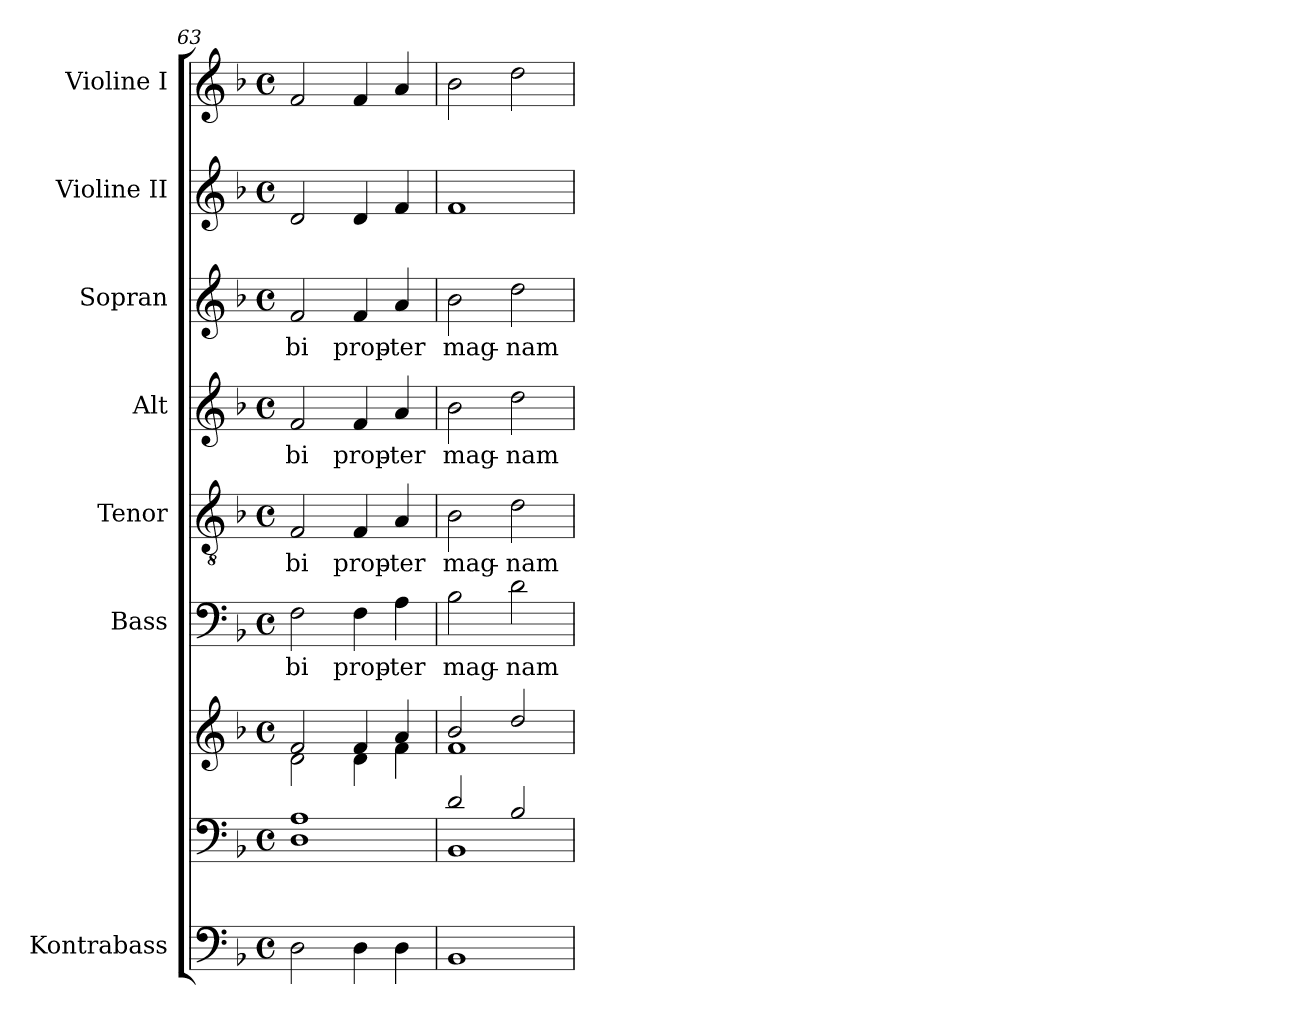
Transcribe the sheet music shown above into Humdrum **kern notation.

**kern	**kern	**kern	**kern	**text	**kern	**text	**kern	**text	**kern	**text	**kern	**kern
*part8	*part7	*part7	*part6	*part6	*part5	*part5	*part4	*part4	*part3	*part3	*part2	*part1
*staff9	*staff8	*staff7	*staff6	*staff6	*staff5	*staff5	*staff4	*staff4	*staff3	*staff3	*staff2	*staff1
*I"Kontrabass	*	*	*I"Bass	*	*I"Tenor	*	*I"Alt	*	*I"Sopran	*	*I"Violine II	*I"Violine I
*I'Kb.	*	*	*I'B.	*	*I'T.	*	*I'A.	*	*I'S.	*	*I'Vl. II	*I'Vl. I
*clefF4	*clefF4	*clefG2	*clefF4	*	*clefGv2	*	*clefG2	*	*clefG2	*	*clefG2	*clefG2
*ITrd7c12	*	*	*	*	*	*	*	*	*	*	*	*
*k[b-]	*k[b-]	*k[b-]	*k[b-]	*	*k[b-]	*	*k[b-]	*	*k[b-]	*	*k[b-]	*k[b-]
*F:	*F:	*F:	*F:	*	*F:	*	*F:	*	*F:	*	*F:	*F:
*M4/4	*M4/4	*M4/4	*M4/4	*	*M4/4	*	*M4/4	*	*M4/4	*	*M4/4	*M4/4
*met(c)	*met(c)	*met(c)	*met(c)	*	*met(c)	*	*met(c)	*	*met(c)	*	*met(c)	*met(c)
=63	=63	=63	=63	=63	=63	=63	=63	=63	=63	=63	=63	=63
*	*^	*^	*	*	*	*	*	*	*	*	*	*
!	!	!	!	!	!	!LO:LY:b	!	!LO:LY:b	!	!LO:LY:b	!	!LO:LY:b	!	!
2DD\	1A	1D	2f/	2d\	2F\	-bi	2F/	-bi	2f/	-bi	2f/	-bi	2d/	2f/
!	!	!	!	!	!	!LO:LY:b	!	!LO:LY:b	!	!LO:LY:b	!	!LO:LY:b	!	!
4DD\	.	.	4f/	4d\	4F\	prop-	4F/	prop-	4f/	prop-	4f/	prop-	4d/	4f/
!	!	!	!	!	!	!LO:LY:b	!	!LO:LY:b	!	!LO:LY:b	!	!LO:LY:b	!	!
4DD\	.	.	4a/	4f\	4A\	-ter	4A/	-ter	4a/	-ter	4a/	-ter	4f/	4a/
=64	=64	=64	=64	=64	=64	=64	=64	=64	=64	=64	=64	=64	=64	=64
!	!	!	!	!	!	!LO:LY:b	!	!LO:LY:b	!	!LO:LY:b	!	!LO:LY:b	!	!
1BBB-	2d/	1BB-	2b-/	1f	2B-\	mag-	2B-\	mag-	2b-\	mag-	2b-\	mag-	1f	2b-\
!	!	!	!	!	!	!LO:LY:b	!	!LO:LY:b	!	!LO:LY:b	!	!LO:LY:b	!	!
.	2B-/	.	2dd/	.	2d\	-nam	2d\	-nam	2dd\	-nam	2dd\	-nam	.	2dd\
*	*v	*v	*	*	*	*	*	*	*	*	*	*	*	*
*	*	*v	*v	*	*	*	*	*	*	*	*	*	*
=	=	=	=	=	=	=	=	=	=	=	=	=
*-	*-	*-	*-	*-	*-	*-	*-	*-	*-	*-	*-	*-
